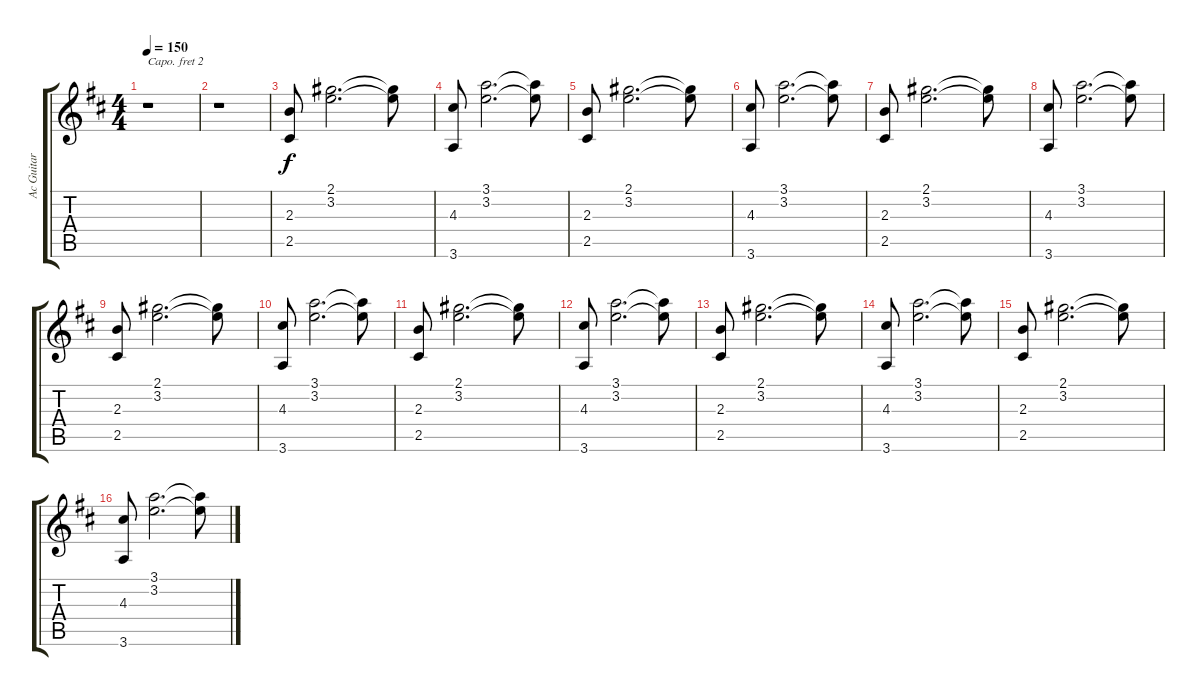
\track ("Ac Guitar" "Ac Guitar") {instrument acousticguitarnylon}
\staff {score tabs}
\capo 2
\tuning (E4 B3 G3 D3 A2 E2) {hide}
\ts (4 4)
\tempo 150
\clef g2
\ks d
r.1{dy f} |
r.1 |
(2.3 2.5).8 (2.1 3.2).2{d} (2.1{t} 3.2{t}).8 |
(4.3 3.6).8 (3.1 3.2).2{d} (3.1{t} 3.2{t}).8 |
(2.3 2.5).8 (2.1 3.2).2{d} (2.1{t} 3.2{t}).8 |
(4.3 3.6).8 (3.1 3.2).2{d} (3.1{t} 3.2{t}).8 |
(2.3 2.5).8 (2.1 3.2).2{d} (2.1{t} 3.2{t}).8 |
(4.3 3.6).8 (3.1 3.2).2{d} (3.1{t} 3.2{t}).8 |
(2.3 2.5).8 (2.1 3.2).2{d} (2.1{t} 3.2{t}).8 |
(4.3 3.6).8 (3.1 3.2).2{d} (3.1{t} 3.2{t}).8 |
(2.3 2.5).8 (2.1 3.2).2{d} (2.1{t} 3.2{t}).8 |
(4.3 3.6).8 (3.1 3.2).2{d} (3.1{t} 3.2{t}).8 |
(2.3 2.5).8 (2.1 3.2).2{d} (2.1{t} 3.2{t}).8 |
(4.3 3.6).8 (3.1 3.2).2{d} (3.1{t} 3.2{t}).8 |
(2.3 2.5).8 (2.1 3.2).2{d} (2.1{t} 3.2{t}).8 |
(4.3 3.6).8 (3.1 3.2).2{d} (3.1{t} 3.2{t}).8
